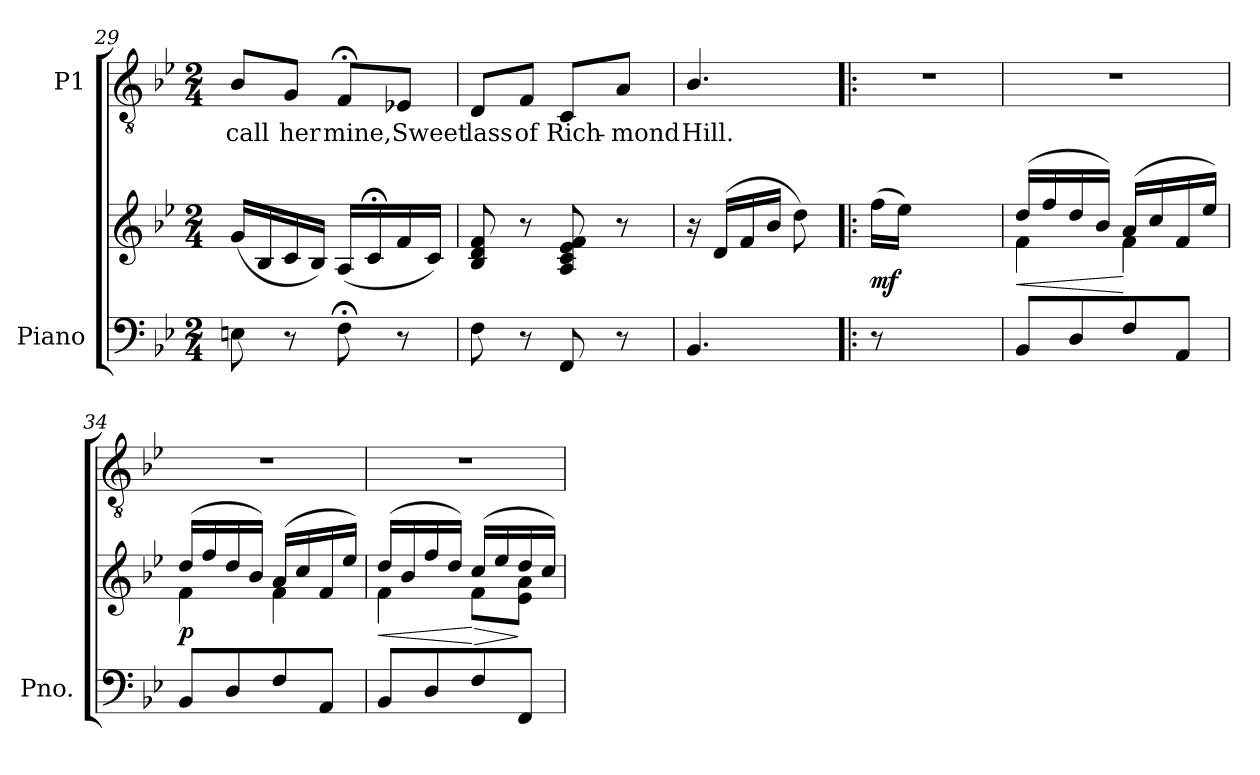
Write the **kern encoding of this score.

**kern	**kern	**dynam	**kern	**text
*part2	*part2	*part2	*part1	*part1
*staff3	*staff2	*staff2/3	*staff1	*staff1
*I"Piano	*	*	*I"P1	*
*I'Pno.	*	*	*	*
!!LO:LB:g=z
*clefF4	*clefG2	*	*clefGv2	*
*	*	*	*ITrd7c12	*
*k[b-e-]	*k[b-e-]	*	*k[b-e-]	*
*B-:	*B-:	*	*B-:	*
*M2/4	*M2/4	*	*M2/4	*
=29	=29	=29	=29	=29
!	!	!	!	!LO:LY:b:color=#000000
8Eni\	(16gi/LL	.	8BB-i/L	call
.	16B-i/	.	.	.
!	!	!	!	!LO:LY:b:color=#000000
8r	16ci/	.	8GGi/J	her
.	16B-i/JJ)	.	.	.
!	!	!	!	!LO:LY:b:color=#000000
8F;i\	(16Ai/LL	.	8FF;i/L	mine,
.	16c;i/	.	.	.
!	!	!	!	!LO:LY:b:color=#000000
8r	16fi/	.	8EE-Xi/J	Sweet
.	16ci/JJ)	.	.	.
=30	=30	=30	=30	=30
!	!	!	!	!LO:LY:b:color=#000000
8Fi\	8B-i/ 8di 8fi	.	8DDi/L	lass
!	!	!	!	!LO:LY:b:color=#000000
8r	8r	.	8FFi/J	of
!	!	!	!	!LO:LY:b:color=#000000
8FFi/	8Ai/ 8ci 8e-i 8fi	.	8CCi/L	Rich-
!	!	!	!	!LO:LY:b:color=#000000
8r	8r	.	8AAi/J	-mond
=31	=31	=31	=31	=31
!	!	!	!	!LO:LY:b:color=#000000
4.BB-i/	16r	.	4.BB-i/	Hill.
.	(16di/LL	.	.	.
.	16fi/	.	.	.
.	16b-i/JJ	.	.	.
.	8ddi\)	.	.	.
!!LO:PB:g=z
=32!|:	=32!|:	=32!|:	=32!|:	=32!|:
!	!	!	!LO:N:vis=1	!
8r	(16ffi\LL	mf	2r	.
.	16ee-i\JJ)	.	.	.
4.ryy	4.ryy	.	.	.
=33	=33	=33	=33	=33
*	*^	*	*	*
!	!	!	!LO:HP:b	!	!
!	!	!	!LO:HP:n=1:b	!LO:N:vis=1	!
8BB-i/L	(16ddi/LL	4fi\	< >	2r	.
.	16ffi/	.	.	.	.
8Di/	16ddi/	.	.	.	.
.	16b-i/JJ)	.	.	.	.
8Fi/	(16ai/LL	4fi\	[	.	.
.	16cci/	.	.	.	.
8AAi/J	16fi/	.	.	.	.
.	16ee-i/JJ)	.	.	.	.
*	*v	*v	*	*	*
.	.	]	.	.
=34	=34	=34	=34	=34
*	*^	*	*	*
!	!	!	!	!LO:N:vis=1	!
8BB-i/L	(16ddi/LL	4fi\	p	2r	.
.	16ffi/	.	.	.	.
8Di/	16ddi/	.	.	.	.
.	16b-i/JJ)	.	.	.	.
8Fi/	(16ai/LL	4fi\	.	.	.
.	16cci/	.	.	.	.
8AAi/J	16fi/	.	.	.	.
.	16ee-i/JJ)	.	.	.	.
=35	=35	=35	=35	=35	=35
!	!	!	!LO:HP:b	!LO:N:vis=1	!
8BB-i/L	(16ddi/LL	4fi\	<	2r	.
.	16b-i/	.	.	.	.
8Di/	16ffi/	.	.	.	.
.	16ddi/JJ)	.	.	.	.
!	!	!	!LO:HP:n=1:b	!	!
8Fi/	(16cci/LL	8fi\L	[ >	.	.
.	16ee-i/	.	.	.	.
8FFi/J	16ddi/	8e-i\ 8aiJ	]	.	.
.	16cci/JJ)	.	.	.	.
*	*v	*v	*	*	*
=	=	=	=	=
*-	*-	*-	*-	*-
